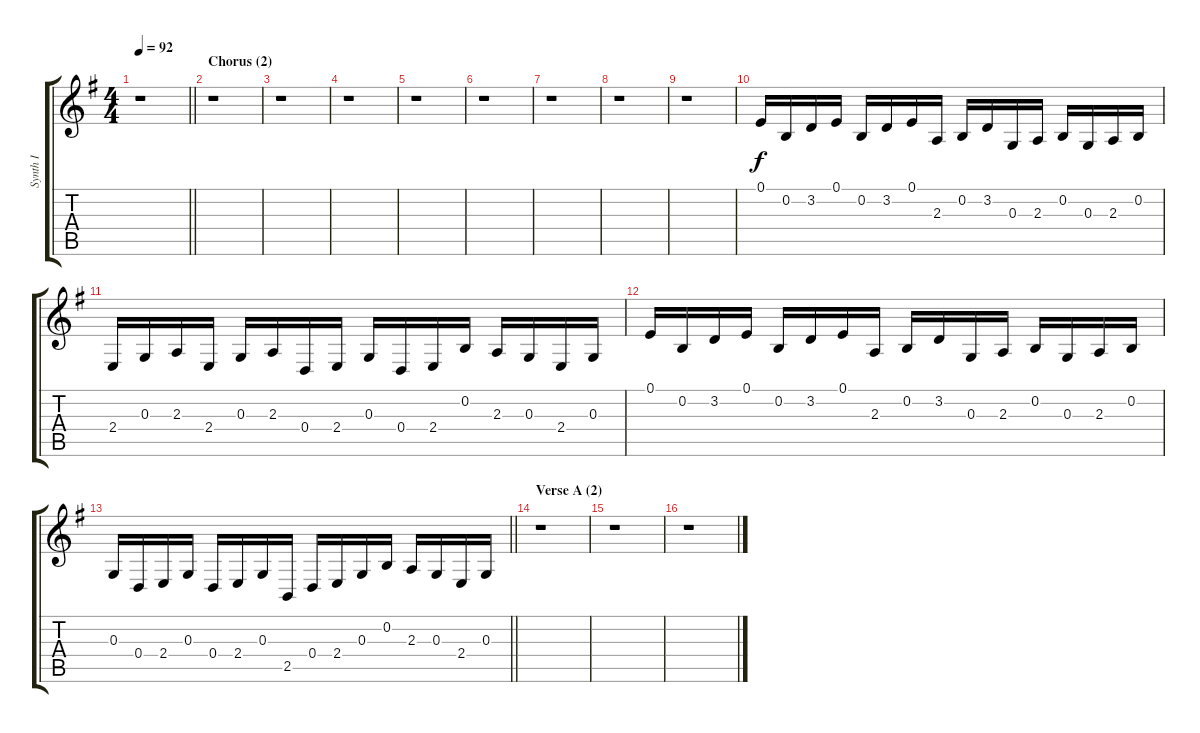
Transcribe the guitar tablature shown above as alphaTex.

\track ("Synth I" "Synth I") {instrument lead1square}
\staff {score tabs}
\tuning (E4 B3 G3 D3 A2 E2) {hide}
\ts (4 4)
\tempo 92
\clef g2
\barLineRight lightlight
\ks g
r.1{dy f} |
\section ("" "Chorus (2)")
r.1 |
r.1 |
r.1 |
r.1 |
r.1 |
r.1 |
r.1 |
r.1 |
0.1.16 0.2.16 3.2.16 0.1.16 0.2.16 3.2.16 0.1.16 2.3.16 0.2.16 3.2.16 0.3.16 2.3.16 0.2.16 0.3.16 2.3.16 0.2.16 |
2.4.16 0.3.16 2.3.16 2.4.16 0.3.16 2.3.16 0.4.16 2.4.16 0.3.16 0.4.16 2.4.16 0.2.16 2.3.16 0.3.16 2.4.16 0.3.16 |
0.1.16 0.2.16 3.2.16 0.1.16 0.2.16 3.2.16 0.1.16 2.3.16 0.2.16 3.2.16 0.3.16 2.3.16 0.2.16 0.3.16 2.3.16 0.2.16 |
\barLineRight lightlight
0.3.16 0.4.16 2.4.16 0.3.16 0.4.16 2.4.16 0.3.16 2.5.16 0.4.16 2.4.16 0.3.16 0.2.16 2.3.16 0.3.16 2.4.16 0.3.16 |
\section ("" "Verse A (2)")
r.1 |
r.1 |
r.1
